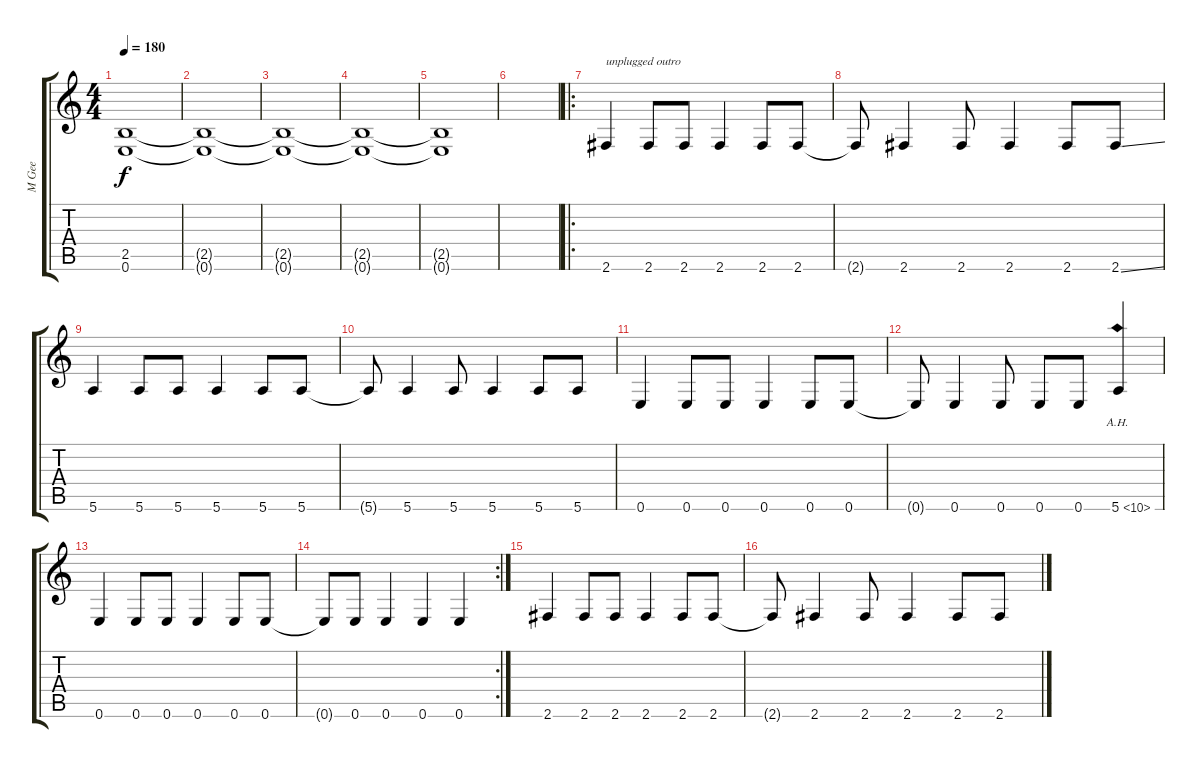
\track ("M Gee" "M Gee") {instrument overdrivenguitar}
\staff {score tabs}
\tuning (E4 B3 G3 D3 A2 E2) {hide}
\ts (4 4)
\tempo 180
\clef g2
\ks c
(2.5 0.6).1{dy f} |
(2.5{t} 0.6{t}).1 |
(2.5{t} 0.6{t}).1 |
(2.5{t} 0.6{t}).1 |
(2.5{t} 0.6{t}).1 |
|
\ro
2.6.4{txt "unplugged outro" volume 16 balance 8 instrument acousticguitarsteel} 2.6.8 2.6.8 2.6.4 2.6.8 2.6.8 |
2.6{t}.8 2.6.4 2.6.8 2.6.4 2.6.8 2.6{ss}.8 |
5.6.4 5.6.8 5.6.8 5.6.4 5.6.8 5.6.8 |
5.6{t}.8 5.6.4 5.6.8 5.6.4 5.6.8 5.6.8 |
0.6.4 0.6.8 0.6.8 0.6.4 0.6.8 0.6.8 |
0.6{t}.8 0.6.4 0.6.8 0.6.8 0.6.8 5.6{ah 5}.4 |
0.6.4 0.6.8 0.6.8 0.6.4 0.6.8 0.6.8 |
\rc 2
0.6{t}.8 0.6.8 0.6.4 0.6.4 0.6.4 |
2.6.4 2.6.8 2.6.8 2.6.4 2.6.8 2.6.8 |
2.6{t}.8 2.6.4 2.6.8 2.6.4 2.6.8 2.6{ss}.8
